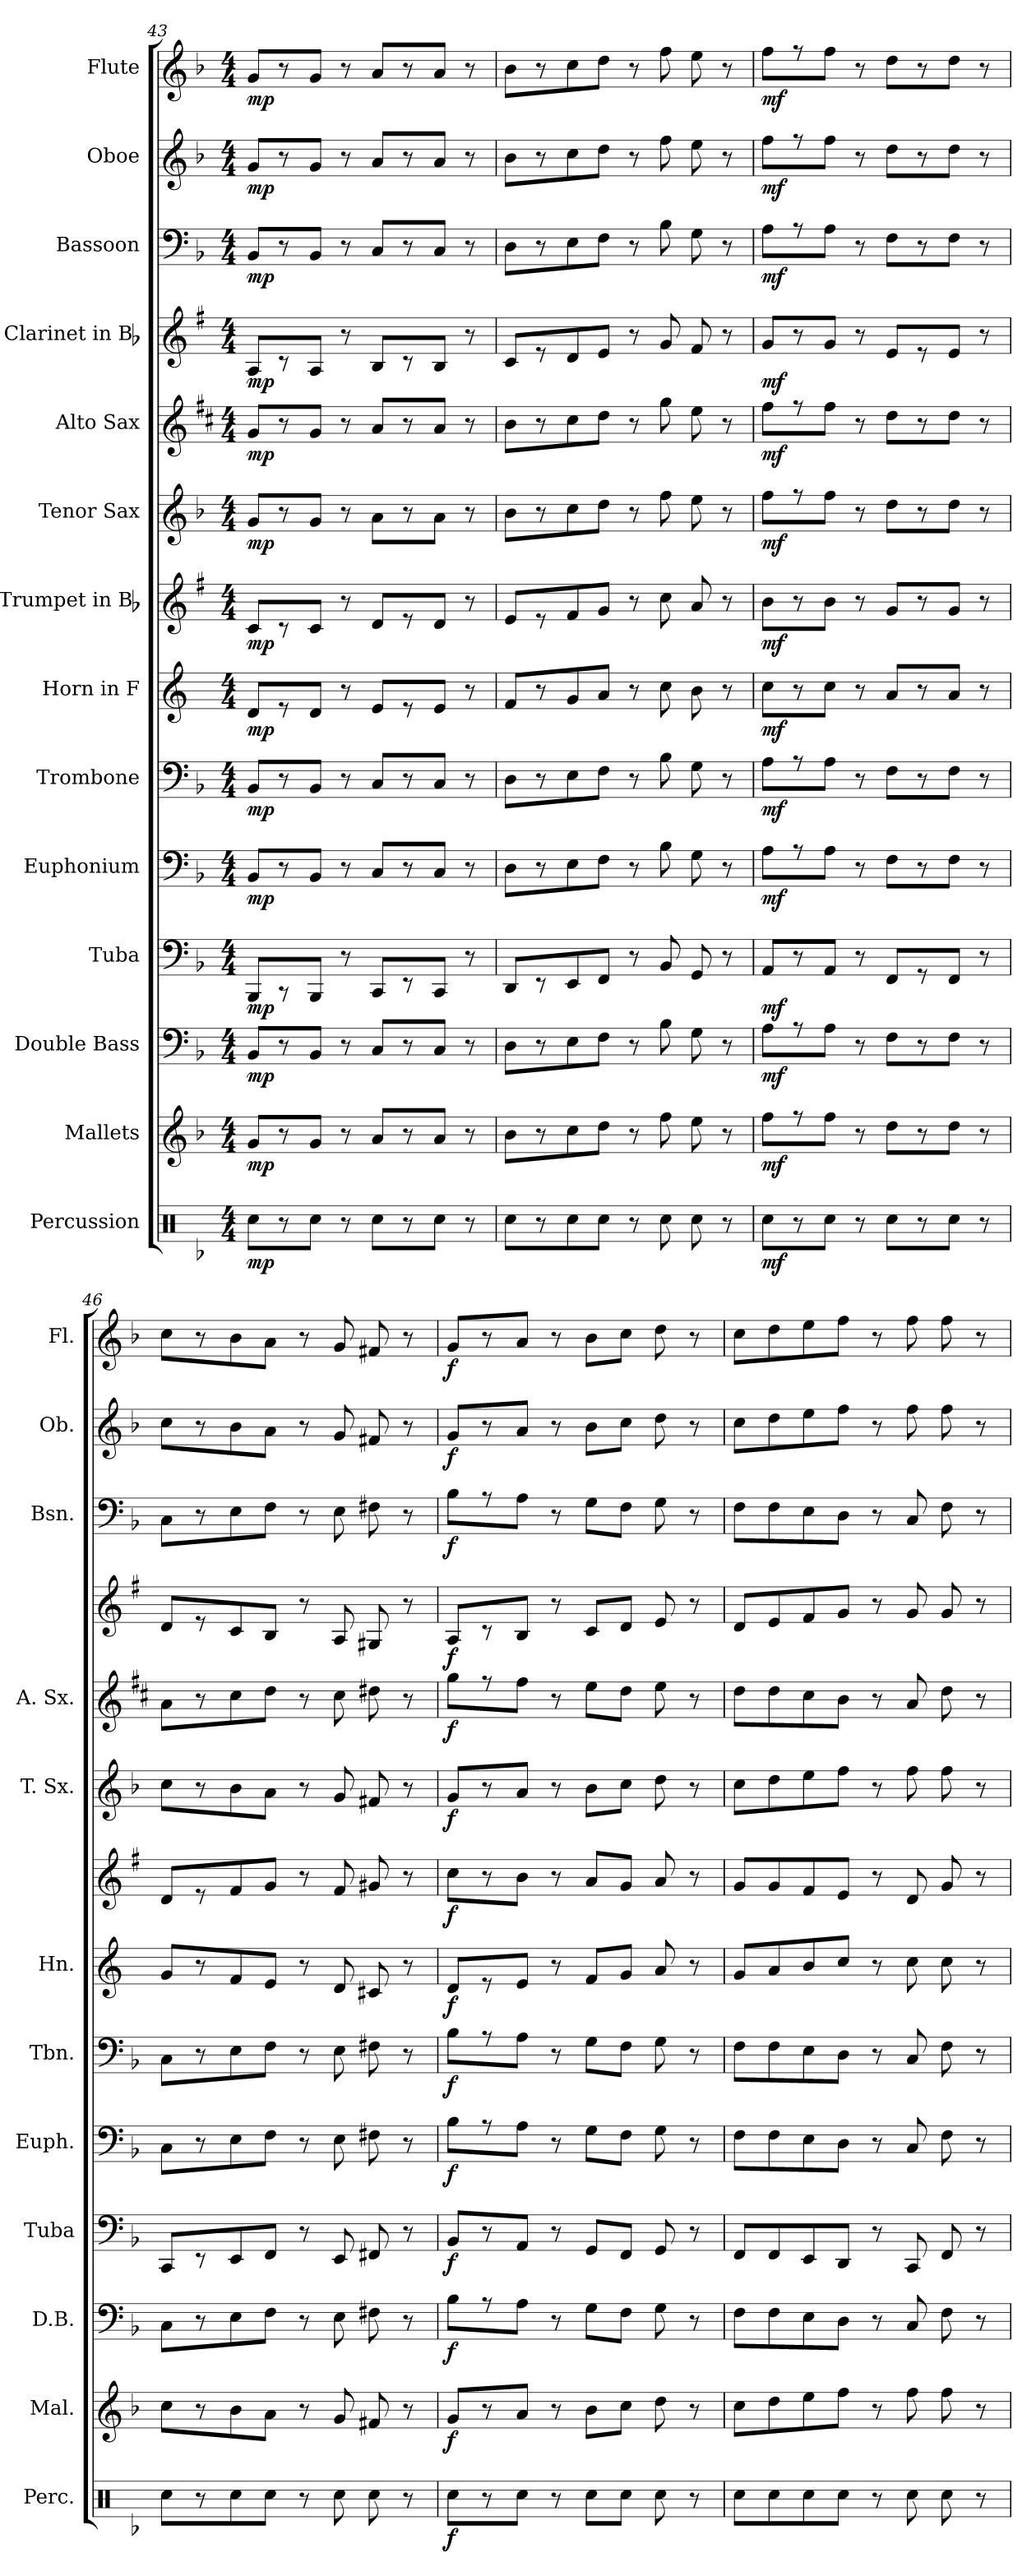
**kern	**dynam	**kern	**dynam	**kern	**dynam	**kern	**dynam	**kern	**dynam	**kern	**dynam	**kern	**dynam	**kern	**dynam	**kern	**dynam	**kern	**dynam	**kern	**dynam	**kern	**dynam	**kern	**dynam	**kern	**dynam
*part14	*part14	*part13	*part13	*part12	*part12	*part11	*part11	*part10	*part10	*part9	*part9	*part8	*part8	*part7	*part7	*part6	*part6	*part5	*part5	*part4	*part4	*part3	*part3	*part2	*part2	*part1	*part1
*staff14	*staff14	*staff13	*staff13	*staff12	*staff12	*staff11	*staff11	*staff10	*staff10	*staff9	*staff9	*staff8	*staff8	*staff7	*staff7	*staff6	*staff6	*staff5	*staff5	*staff4	*staff4	*staff3	*staff3	*staff2	*staff2	*staff1	*staff1
*I"Percussion	*	*I"Mallets	*	*I"Double Bass	*	*I"Tuba	*	*I"Euphonium	*	*I"Trombone	*	*I"Horn in F	*	*I"Trumpet in Bb	*	*I"Tenor Sax	*	*I"Alto Sax	*	*I"Clarinet in Bb	*	*I"Bassoon	*	*I"Oboe	*	*I"Flute	*
*I'Perc.	*	*I'Mal.	*	*I'D.B.	*	*I'Tuba	*	*I'Euph.	*	*I'Tbn.	*	*I'Hn.	*	*	*	*I'T. Sx.	*	*I'A. Sx.	*	*	*	*I'Bsn.	*	*I'Ob.	*	*I'Fl.	*
*clefX	*	*clefG2	*	*clefF4	*	*clefF4	*	*clefF4	*	*clefF4	*	*clefG2	*	*clefG2	*	*clefG2	*	*clefG2	*	*clefG2	*	*clefF4	*	*clefG2	*	*clefG2	*
*	*	*	*	*ITrd7c12	*	*	*	*	*	*	*	*ITrd4c7	*	*ITrd1c2	*	*ITrd8c14	*	*ITrd5c9	*	*ITrd1c2	*	*	*	*	*	*	*
*k[b-]	*	*k[b-]	*	*k[b-]	*	*k[b-]	*	*k[b-]	*	*k[b-]	*	*k[b-]	*	*k[b-]	*	*k[b-]	*	*k[b-]	*	*k[b-]	*	*k[b-]	*	*k[b-]	*	*k[b-]	*
*F:	*	*F:	*	*F:	*	*F:	*	*F:	*	*F:	*	*F:	*	*F:	*	*F:	*	*F:	*	*F:	*	*F:	*	*F:	*	*F:	*
*M4/4	*	*M4/4	*	*M4/4	*	*M4/4	*	*M4/4	*	*M4/4	*	*M4/4	*	*M4/4	*	*M4/4	*	*M4/4	*	*M4/4	*	*M4/4	*	*M4/4	*	*M4/4	*
=43	=43	=43	=43	=43	=43	=43	=43	=43	=43	=43	=43	=43	=43	=43	=43	=43	=43	=43	=43	=43	=43	=43	=43	=43	=43	=43	=43
!	!LO:DY:b	!	!LO:DY:b	!	!LO:DY:b	!	!LO:DY:b	!	!LO:DY:b	!	!LO:DY:b	!	!LO:DY:b	!	!LO:DY:b	!	!LO:DY:b	!	!LO:DY:b	!	!LO:DY:b	!	!LO:DY:b	!	!LO:DY:b	!	!LO:DY:b
8Rcc\L	mp	8g/L	mp	8BBB-/L	mp	8BBB-/L	mp	8BB-/L	mp	8BB-/L	mp	8G/L	mp	8B-/L	mp	8G/L	mp	8B-/L	mp	8G/L	mp	8BB-/L	mp	8g/L	mp	8g/L	mp
8r	.	8r	.	8r	.	8r	.	8r	.	8r	.	8r	.	8r	.	8r	.	8r	.	8r	.	8r	.	8r	.	8r	.
8Rcc\J	.	8g/J	.	8BBB-/J	.	8BBB-/J	.	8BB-/J	.	8BB-/J	.	8G/J	.	8B-/J	.	8G/J	.	8B-/J	.	8G/J	.	8BB-/J	.	8g/J	.	8g/J	.
8r	.	8r	.	8r	.	8r	.	8r	.	8r	.	8r	.	8r	.	8r	.	8r	.	8r	.	8r	.	8r	.	8r	.
8Rcc\L	.	8a/L	.	8CC/L	.	8CC/L	.	8C/L	.	8C/L	.	8A/L	.	8c/L	.	8A\L	.	8c/L	.	8A/L	.	8C/L	.	8a/L	.	8a/L	.
8r	.	8r	.	8r	.	8r	.	8r	.	8r	.	8r	.	8r	.	8r	.	8r	.	8r	.	8r	.	8r	.	8r	.
8Rcc\J	.	8a/J	.	8CC/J	.	8CC/J	.	8C/J	.	8C/J	.	8A/J	.	8c/J	.	8A\J	.	8c/J	.	8A/J	.	8C/J	.	8a/J	.	8a/J	.
8r	.	8r	.	8r	.	8r	.	8r	.	8r	.	8r	.	8r	.	8r	.	8r	.	8r	.	8r	.	8r	.	8r	.
=44	=44	=44	=44	=44	=44	=44	=44	=44	=44	=44	=44	=44	=44	=44	=44	=44	=44	=44	=44	=44	=44	=44	=44	=44	=44	=44	=44
8Rcc\L	.	8b-\L	.	8DD\L	.	8DD/L	.	8D\L	.	8D\L	.	8B-/L	.	8d/L	.	8B-\L	.	8d\L	.	8B-/L	.	8D\L	.	8b-\L	.	8b-\L	.
8r	.	8r	.	8r	.	8r	.	8r	.	8r	.	8r	.	8r	.	8r	.	8r	.	8r	.	8r	.	8r	.	8r	.
8Rcc\	.	8cc\	.	8EE\	.	8EE/	.	8E\	.	8E\	.	8c/	.	8e/	.	8c\	.	8e\	.	8c/	.	8E\	.	8cc\	.	8cc\	.
8Rcc\J	.	8dd\J	.	8FF\J	.	8FF/J	.	8F\J	.	8F\J	.	8d/J	.	8f/J	.	8d\J	.	8f\J	.	8d/J	.	8F\J	.	8dd\J	.	8dd\J	.
8r	.	8r	.	8r	.	8r	.	8r	.	8r	.	8r	.	8r	.	8r	.	8r	.	8r	.	8r	.	8r	.	8r	.
8Rcc\	.	8ff\	.	8BB-\	.	8BB-/	.	8B-\	.	8B-\	.	8f\	.	8b-\	.	8f\	.	8b-\	.	8f/	.	8B-\	.	8ff\	.	8ff\	.
8Rcc\	.	8ee\	.	8GG\	.	8GG/	.	8G\	.	8G\	.	8e\	.	8g/	.	8e\	.	8g\	.	8e/	.	8G\	.	8ee\	.	8ee\	.
8r	.	8r	.	8r	.	8r	.	8r	.	8r	.	8r	.	8r	.	8r	.	8r	.	8r	.	8r	.	8r	.	8r	.
=45	=45	=45	=45	=45	=45	=45	=45	=45	=45	=45	=45	=45	=45	=45	=45	=45	=45	=45	=45	=45	=45	=45	=45	=45	=45	=45	=45
!	!LO:DY:b	!	!LO:DY:b	!	!LO:DY:b	!	!LO:DY:b	!	!LO:DY:b	!	!LO:DY:b	!	!LO:DY:b	!	!LO:DY:b	!	!LO:DY:b	!	!LO:DY:b	!	!LO:DY:b	!	!LO:DY:b	!	!LO:DY:b	!	!LO:DY:b
8Rcc\L	mf	8ff\L	mf	8AA\L	mf	8AA/L	mf	8A\L	mf	8A\L	mf	8f\L	mf	8a\L	mf	8f\L	mf	8a\L	mf	8f/L	mf	8A\L	mf	8ff\L	mf	8ff\L	mf
8r	.	8r	.	8r	.	8r	.	8r	.	8r	.	8r	.	8r	.	8r	.	8r	.	8r	.	8r	.	8r	.	8r	.
8Rcc\J	.	8ff\J	.	8AA\J	.	8AA/J	.	8A\J	.	8A\J	.	8f\J	.	8a\J	.	8f\J	.	8a\J	.	8f/J	.	8A\J	.	8ff\J	.	8ff\J	.
8r	.	8r	.	8r	.	8r	.	8r	.	8r	.	8r	.	8r	.	8r	.	8r	.	8r	.	8r	.	8r	.	8r	.
8Rcc\L	.	8dd\L	.	8FF\L	.	8FF/L	.	8F\L	.	8F\L	.	8d/L	.	8f/L	.	8d\L	.	8f\L	.	8d/L	.	8F\L	.	8dd\L	.	8dd\L	.
8r	.	8r	.	8r	.	8r	.	8r	.	8r	.	8r	.	8r	.	8r	.	8r	.	8r	.	8r	.	8r	.	8r	.
8Rcc\J	.	8dd\J	.	8FF\J	.	8FF/J	.	8F\J	.	8F\J	.	8d/J	.	8f/J	.	8d\J	.	8f\J	.	8d/J	.	8F\J	.	8dd\J	.	8dd\J	.
8r	.	8r	.	8r	.	8r	.	8r	.	8r	.	8r	.	8r	.	8r	.	8r	.	8r	.	8r	.	8r	.	8r	.
=46	=46	=46	=46	=46	=46	=46	=46	=46	=46	=46	=46	=46	=46	=46	=46	=46	=46	=46	=46	=46	=46	=46	=46	=46	=46	=46	=46
8Rcc\L	.	8cc\L	.	8CC\L	.	8CC/L	.	8C\L	.	8C\L	.	8c/L	.	8c/L	.	8c\L	.	8c\L	.	8c/L	.	8C\L	.	8cc\L	.	8cc\L	.
8r	.	8r	.	8r	.	8r	.	8r	.	8r	.	8r	.	8r	.	8r	.	8r	.	8r	.	8r	.	8r	.	8r	.
8Rcc\	.	8b-\	.	8EE\	.	8EE/	.	8E\	.	8E\	.	8B-/	.	8e/	.	8B-\	.	8e\	.	8B-/	.	8E\	.	8b-\	.	8b-\	.
8Rcc\J	.	8a\J	.	8FF\J	.	8FF/J	.	8F\J	.	8F\J	.	8A/J	.	8f/J	.	8A\J	.	8f\J	.	8A/J	.	8F\J	.	8a\J	.	8a\J	.
8r	.	8r	.	8r	.	8r	.	8r	.	8r	.	8r	.	8r	.	8r	.	8r	.	8r	.	8r	.	8r	.	8r	.
8Rcc\	.	8g/	.	8EE\	.	8EE/	.	8E\	.	8E\	.	8G/	.	8e/	.	8G/	.	8e\	.	8G/	.	8E\	.	8g/	.	8g/	.
8Rcc\	.	8f#X/	.	8FF#X\	.	8FF#X/	.	8F#X\	.	8F#X\	.	8F#X/	.	8f#X/	.	8F#X/	.	8f#X\	.	8F#X/	.	8F#X\	.	8f#X/	.	8f#X/	.
8r	.	8r	.	8r	.	8r	.	8r	.	8r	.	8r	.	8r	.	8r	.	8r	.	8r	.	8r	.	8r	.	8r	.
=47	=47	=47	=47	=47	=47	=47	=47	=47	=47	=47	=47	=47	=47	=47	=47	=47	=47	=47	=47	=47	=47	=47	=47	=47	=47	=47	=47
!	!LO:DY:b	!	!LO:DY:b	!	!LO:DY:b	!	!LO:DY:b	!	!LO:DY:b	!	!LO:DY:b	!	!LO:DY:b	!	!LO:DY:b	!	!LO:DY:b	!	!LO:DY:b	!	!LO:DY:b	!	!LO:DY:b	!	!LO:DY:b	!	!LO:DY:b
8Rcc\L	f	8g/L	f	8BB-\L	f	8BB-/L	f	8B-\L	f	8B-\L	f	8G/L	f	8b-\L	f	8G/L	f	8b-\L	f	8G/L	f	8B-\L	f	8g/L	f	8g/L	f
8r	.	8r	.	8r	.	8r	.	8r	.	8r	.	8r	.	8r	.	8r	.	8r	.	8r	.	8r	.	8r	.	8r	.
8Rcc\J	.	8a/J	.	8AA\J	.	8AA/J	.	8A\J	.	8A\J	.	8A/J	.	8a\J	.	8A/J	.	8a\J	.	8A/J	.	8A\J	.	8a/J	.	8a/J	.
8r	.	8r	.	8r	.	8r	.	8r	.	8r	.	8r	.	8r	.	8r	.	8r	.	8r	.	8r	.	8r	.	8r	.
8Rcc\L	.	8b-\L	.	8GG\L	.	8GG/L	.	8G\L	.	8G\L	.	8B-/L	.	8g/L	.	8B-\L	.	8g\L	.	8B-/L	.	8G\L	.	8b-\L	.	8b-\L	.
8Rcc\J	.	8cc\J	.	8FF\J	.	8FF/J	.	8F\J	.	8F\J	.	8c/J	.	8f/J	.	8c\J	.	8f\J	.	8c/J	.	8F\J	.	8cc\J	.	8cc\J	.
8Rcc\	.	8dd\	.	8GG\	.	8GG/	.	8G\	.	8G\	.	8d/	.	8g/	.	8d\	.	8g\	.	8d/	.	8G\	.	8dd\	.	8dd\	.
8r	.	8r	.	8r	.	8r	.	8r	.	8r	.	8r	.	8r	.	8r	.	8r	.	8r	.	8r	.	8r	.	8r	.
=48	=48	=48	=48	=48	=48	=48	=48	=48	=48	=48	=48	=48	=48	=48	=48	=48	=48	=48	=48	=48	=48	=48	=48	=48	=48	=48	=48
8Rcc\L	.	8cc\L	.	8FF\L	.	8FF/L	.	8F\L	.	8F\L	.	8c/L	.	8f/L	.	8c\L	.	8f\L	.	8c/L	.	8F\L	.	8cc\L	.	8cc\L	.
8Rcc\	.	8dd\	.	8FF\	.	8FF/	.	8F\	.	8F\	.	8d/	.	8f/	.	8d\	.	8f\	.	8d/	.	8F\	.	8dd\	.	8dd\	.
8Rcc\	.	8ee\	.	8EE\	.	8EE/	.	8E\	.	8E\	.	8e/	.	8e/	.	8e\	.	8e\	.	8e/	.	8E\	.	8ee\	.	8ee\	.
8Rcc\J	.	8ff\J	.	8DD\J	.	8DD/J	.	8D\J	.	8D\J	.	8f/J	.	8d/J	.	8f\J	.	8d\J	.	8f/J	.	8D\J	.	8ff\J	.	8ff\J	.
8r	.	8r	.	8r	.	8r	.	8r	.	8r	.	8r	.	8r	.	8r	.	8r	.	8r	.	8r	.	8r	.	8r	.
8Rcc\	.	8ff\	.	8CC/	.	8CC/	.	8C/	.	8C/	.	8f\	.	8c/	.	8f\	.	8c/	.	8f/	.	8C/	.	8ff\	.	8ff\	.
8Rcc\	.	8ff\	.	8FF\	.	8FF/	.	8F\	.	8F\	.	8f\	.	8f/	.	8f\	.	8f\	.	8f/	.	8F\	.	8ff\	.	8ff\	.
8r	.	8r	.	8r	.	8r	.	8r	.	8r	.	8r	.	8r	.	8r	.	8r	.	8r	.	8r	.	8r	.	8r	.
=	=	=	=	=	=	=	=	=	=	=	=	=	=	=	=	=	=	=	=	=	=	=	=	=	=	=	=
*-	*-	*-	*-	*-	*-	*-	*-	*-	*-	*-	*-	*-	*-	*-	*-	*-	*-	*-	*-	*-	*-	*-	*-	*-	*-	*-	*-
